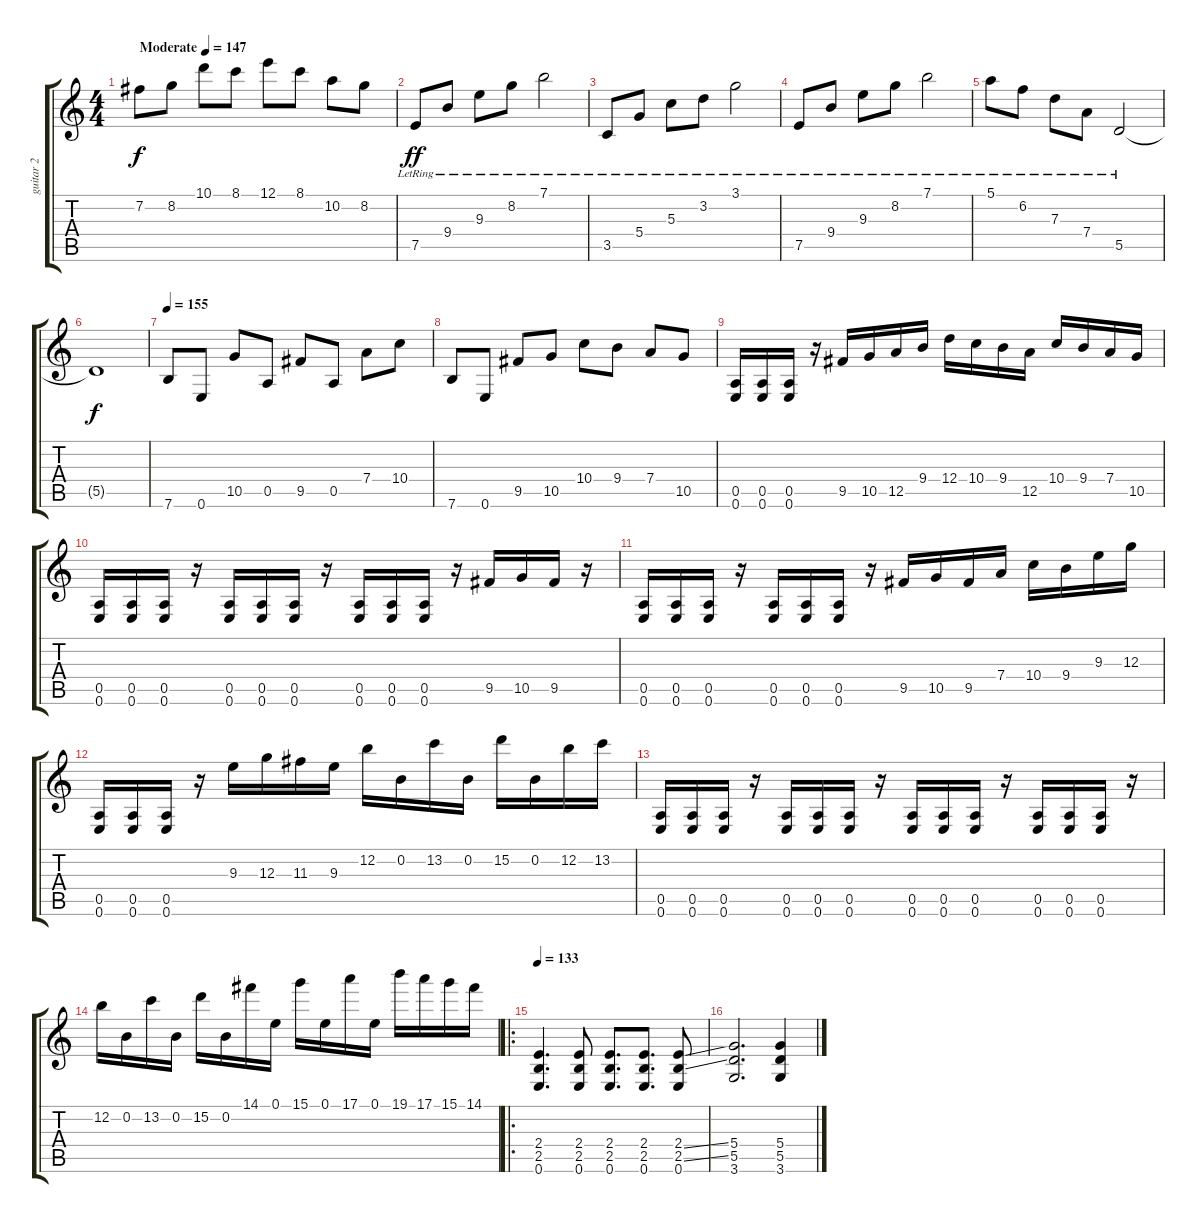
\track ("guitar 2" "guitar 2") {instrument distortionguitar}
\staff {score tabs}
\tuning (E4 B3 G3 D3 A2 E2) {hide}
\ts (4 4)
\tempo (147 "Moderate")
\clef g2
\ks c
7.2.8{dy f instrument distortionguitar} 8.2.8 10.1.8 8.1.8 12.1.8 8.1.8 10.2.8 8.2.8 |
7.5{lr}.8{dy ff instrument acousticguitarsteel} 9.4{lr}.8 9.3{lr}.8 8.2{lr}.8 7.1{lr}.2 |
3.5{lr}.8 5.4{lr}.8 5.3{lr}.8 3.2{lr}.8 3.1{lr}.2 |
7.5{lr}.8 9.4{lr}.8 9.3{lr}.8 8.2{lr}.8 7.1{lr}.2 |
5.1{lr}.8 6.2{lr}.8 7.3{lr}.8 7.4{lr}.8 5.5{lr}.2 |
5.5{t}.1{dy f} |
\tempo 155
7.6.8{instrument distortionguitar} 0.6.8 10.5.8 0.5.8 9.5.8 0.5.8 7.4.8 10.4.8 |
7.6.8 0.6.8 9.5.8 10.5.8 10.4.8 9.4.8 7.4.8 10.5.8 |
(0.5 0.6).16 (0.5 0.6).16 (0.5 0.6).16 r.16 9.5.16 10.5.16 12.5.16 9.4.16 12.4.16 10.4.16 9.4.16 12.5.16 10.4.16 9.4.16 7.4.16 10.5.16 |
(0.5 0.6).16 (0.5 0.6).16 (0.5 0.6).16 r.16 (0.5 0.6).16 (0.5 0.6).16 (0.5 0.6).16 r.16 (0.5 0.6).16 (0.5 0.6).16 (0.5 0.6).16 r.16 9.5.16 10.5.16 9.5.16 r.16 |
(0.5 0.6).16 (0.5 0.6).16 (0.5 0.6).16 r.16 (0.5 0.6).16 (0.5 0.6).16 (0.5 0.6).16 r.16 9.5.16 10.5.16 9.5.16 7.4.16 10.4.16 9.4.16 9.3.16 12.3.16 |
(0.5 0.6).16 (0.5 0.6).16 (0.5 0.6).16 r.16 9.3.16 12.3.16 11.3.16 9.3.16 12.2.16 0.2.16 13.2.16 0.2.16 15.2.16 0.2.16 12.2.16 13.2.16 |
(0.5 0.6).16 (0.5 0.6).16 (0.5 0.6).16 r.16 (0.5 0.6).16 (0.5 0.6).16 (0.5 0.6).16 r.16 (0.5 0.6).16 (0.5 0.6).16 (0.5 0.6).16 r.16 (0.5 0.6).16 (0.5 0.6).16 (0.5 0.6).16 r.16 |
12.2.16 0.2.16 13.2.16 0.2.16 15.2.16 0.2.16 14.1.16 0.1.16 15.1.16 0.1.16 17.1.16 0.1.16 19.1.16 17.1.16 15.1.16 14.1.16 |
\ro
\tempo 133
(2.4 2.5 0.6).4{d} (2.4 2.5 0.6).8 (2.4 2.5 0.6).8{d} (2.4 2.5 0.6).8{d} (2.4{ss} 2.5{ss} 0.6).8 |
(5.4 5.5 3.6).2{d} (5.4 5.5 3.6).4
